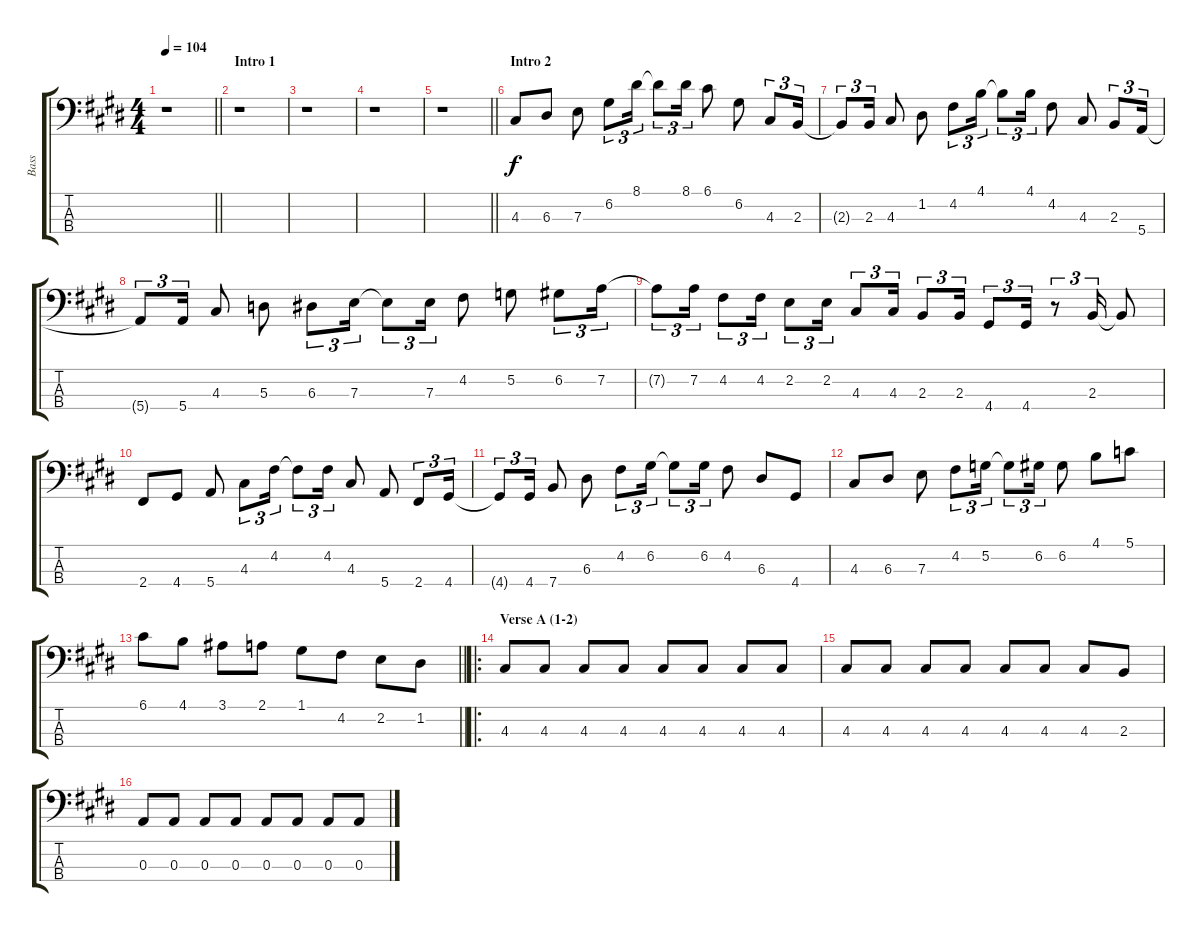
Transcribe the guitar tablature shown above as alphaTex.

\track ("Bass" "Bass") {instrument electricbassfinger}
\staff {score tabs}
\tuning (G2 D2 A1 E1) {hide}
\ts (4 4)
\tempo 104
\clef f4
\barLineRight lightlight
\ks c#minor
r.1{dy f instrument electricbassfinger} |
\section ("" "Intro 1")
r.1 |
r.1 |
r.1 |
\barLineRight lightlight
r.1 |
\section ("" "Intro 2")
4.3.8 6.3.8 7.3.8 6.2.8{tu (3 2)} 8.1.16{tu (3 2)} 8.1{t}.8{tu (3 2)} 8.1.16{tu (3 2)} 6.1.8 6.2.8 4.3.8{tu (3 2)} 2.3.16{tu (3 2)} |
2.3{t}.8{tu (3 2)} 2.3.16{tu (3 2)} 4.3.8 1.2.8 4.2.8{tu (3 2)} 4.1.16{tu (3 2)} 4.1{t}.8{tu (3 2)} 4.1.16{tu (3 2)} 4.2.8 4.3.8 2.3.8{tu (3 2)} 5.4.16{tu (3 2)} |
5.4{t}.8{tu (3 2)} 5.4.16{tu (3 2)} 4.3.8 5.3.8 6.3.8{tu (3 2)} 7.3.16{tu (3 2)} 7.3{t}.8{tu (3 2)} 7.3.16{tu (3 2)} 4.2.8 5.2.8 6.2.8{tu (3 2)} 7.2.16{tu (3 2)} |
7.2{t}.8{tu (3 2)} 7.2.16{tu (3 2)} 4.2.8{tu (3 2)} 4.2.16{tu (3 2)} 2.2.8{tu (3 2)} 2.2.16{tu (3 2)} 4.3.8{tu (3 2)} 4.3.16{tu (3 2)} 2.3.8{tu (3 2)} 2.3.16{tu (3 2)} 4.4.8{tu (3 2)} 4.4.16{tu (3 2)} r.8{tu (3 2)} 2.3.16{tu (3 2)} 2.3{t}.8 |
2.4.8 4.4.8 5.4.8 4.3.8{tu (3 2)} 4.2.16{tu (3 2)} 4.2{t}.8{tu (3 2)} 4.2.16{tu (3 2)} 4.3.8 5.4.8 2.4.8{tu (3 2)} 4.4.16{tu (3 2)} |
4.4{t}.8{tu (3 2)} 4.4.16{tu (3 2)} 7.4.8 6.3.8 4.2.8{tu (3 2)} 6.2.16{tu (3 2)} 6.2{t}.8{tu (3 2)} 6.2.16{tu (3 2)} 4.2.8 6.3.8 4.4.8 |
4.3.8 6.3.8 7.3.8 4.2.8{tu (3 2)} 5.2.16{tu (3 2)} 5.2{t}.8{tu (3 2)} 6.2.16{tu (3 2)} 6.2.8 4.1.8 5.1.8 |
\barLineRight lightlight
6.1.8 4.1.8 3.1.8 2.1.8 1.1.8 4.2.8 2.2.8 1.2.8 |
\ro
\section ("" "Verse A (1-2)")
4.3.8 4.3.8 4.3.8 4.3.8 4.3.8 4.3.8 4.3.8 4.3.8 |
4.3.8 4.3.8 4.3.8 4.3.8 4.3.8 4.3.8 4.3.8 2.3.8 |
0.3.8 0.3.8 0.3.8 0.3.8 0.3.8 0.3.8 0.3.8 0.3.8
